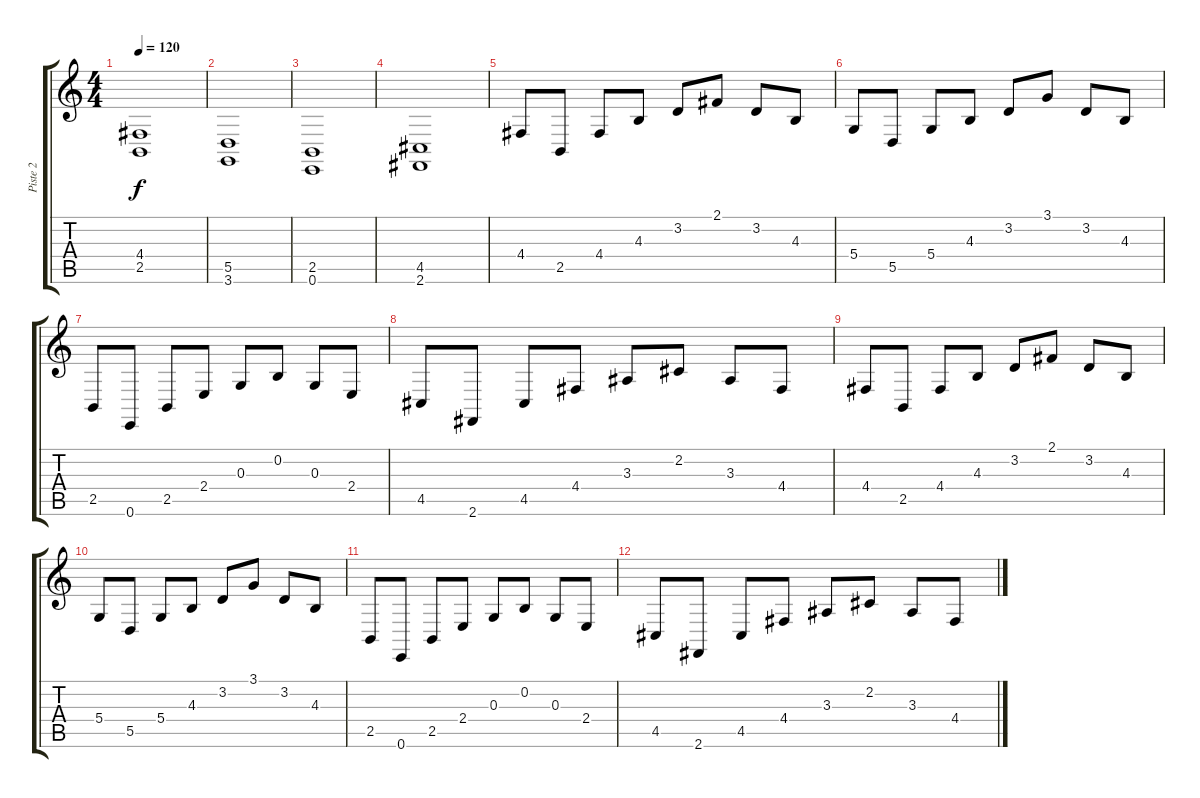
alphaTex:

\track ("Piste 2" "Piste 2") {instrument recorder}
\staff {score tabs}
\tuning (E4 B3 G3 D3 A2 E2) {hide}
\ts (4 4)
\tempo 120
\clef g2
\ks c
(4.4 2.5).1{dy f} |
(5.5 3.6).1 |
(2.5 0.6).1 |
(4.5 2.6).1 |
4.4.8 2.5.8 4.4.8 4.3.8 3.2.8 2.1.8 3.2.8 4.3.8 |
5.4.8 5.5.8 5.4.8 4.3.8 3.2.8 3.1.8 3.2.8 4.3.8 |
2.5.8 0.6.8 2.5.8 2.4.8 0.3.8 0.2.8 0.3.8 2.4.8 |
4.5.8 2.6.8 4.5.8 4.4.8 3.3.8 2.2.8 3.3.8 4.4.8 |
4.4.8 2.5.8 4.4.8 4.3.8 3.2.8 2.1.8 3.2.8 4.3.8 |
5.4.8 5.5.8 5.4.8 4.3.8 3.2.8 3.1.8 3.2.8 4.3.8 |
2.5.8 0.6.8 2.5.8 2.4.8 0.3.8 0.2.8 0.3.8 2.4.8 |
4.5.8 2.6.8 4.5.8 4.4.8 3.3.8 2.2.8 3.3.8 4.4.8
